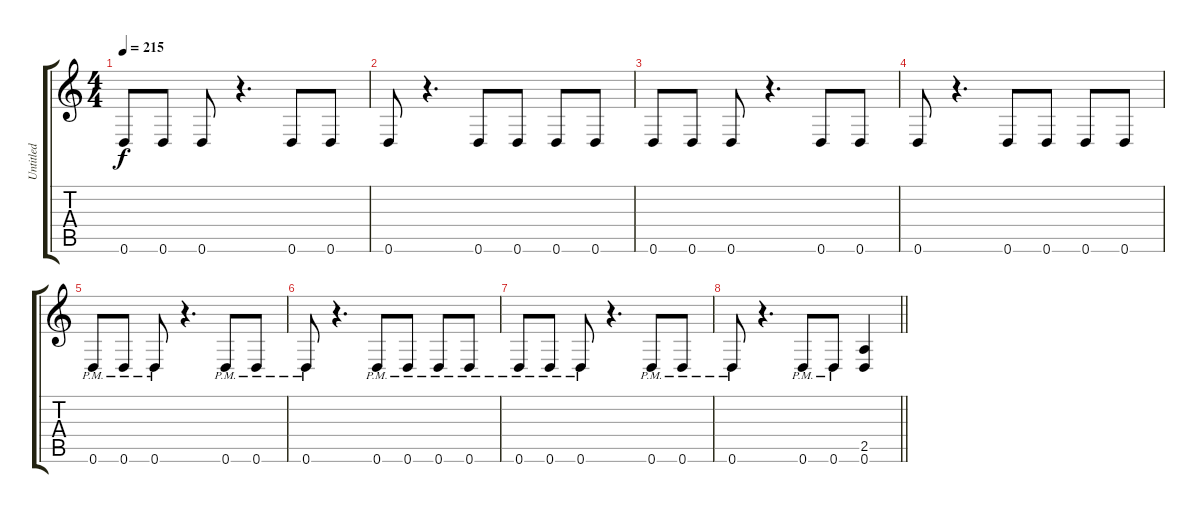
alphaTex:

\track ("Untitled" "Untitled") {instrument distortionguitar}
\staff {score tabs}
\tuning (D4 A3 F3 C3 G2 D2) {hide}
\ts (4 4)
\tempo 215
\clef g2
\ks c
0.6.8{dy f} 0.6.8 0.6.8 r.4{d} 0.6.8 0.6.8 |
0.6.8 r.4{d} 0.6.8 0.6.8 0.6.8 0.6.8 |
0.6.8 0.6.8 0.6.8 r.4{d} 0.6.8 0.6.8 |
0.6.8 r.4{d} 0.6.8 0.6.8 0.6.8 0.6.8 |
0.6{pm}.8 0.6{pm}.8 0.6{pm}.8 r.4{d} 0.6{pm}.8 0.6{pm}.8 |
0.6{pm}.8 r.4{d} 0.6{pm}.8 0.6{pm}.8 0.6{pm}.8 0.6{pm}.8 |
0.6{pm}.8 0.6{pm}.8 0.6{pm}.8 r.4{d} 0.6{pm}.8 0.6{pm}.8 |
\barLineRight lightlight
0.6{pm}.8 r.4{d} 0.6{pm}.8 0.6{pm}.8 (2.5 0.6).4
